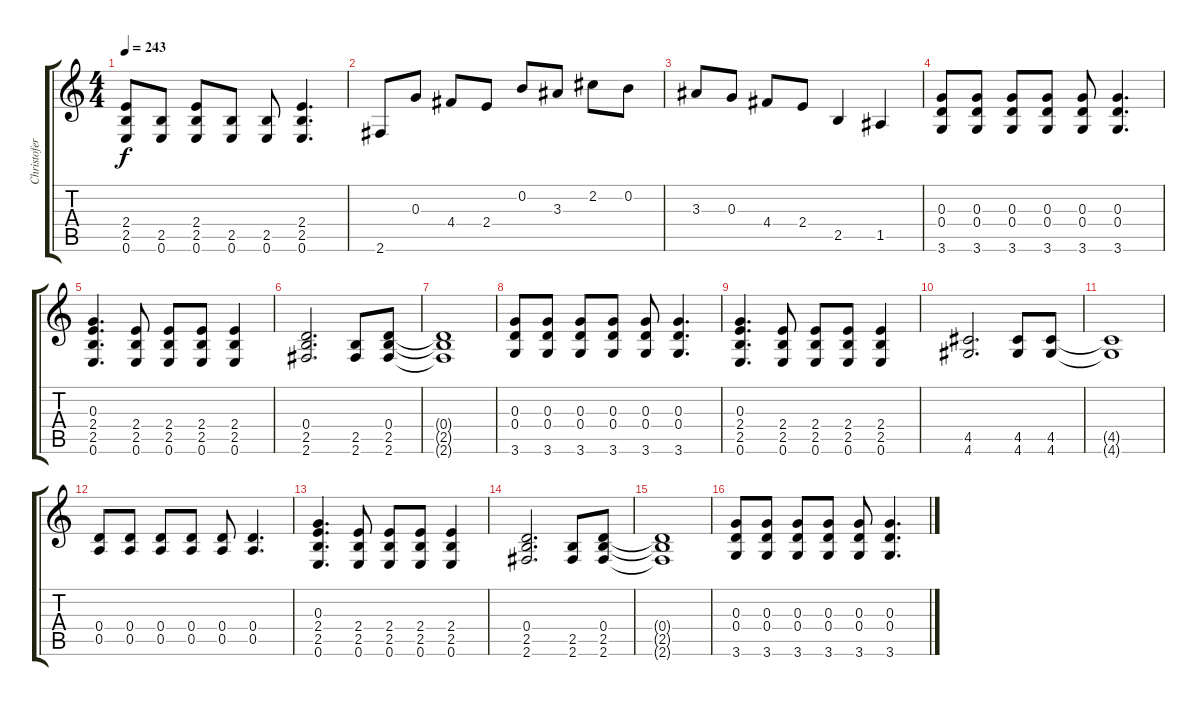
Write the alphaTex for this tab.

\track ("Christofer" "Christofer") {instrument distortionguitar}
\staff {score tabs}
\tuning (E4 B3 G3 D3 A2 E2) {hide}
\ts (4 4)
\tempo 243
\clef g2
\ks c
(2.4 2.5 0.6).8{dy f} (2.5 0.6).8 (2.4 2.5 0.6).8 (2.5 0.6).8 (2.5 0.6).8 (2.4 2.5 0.6).4{d} |
2.6.8 0.3.8 4.4.8 2.4.8 0.2.8 3.3.8 2.2.8 0.2.8 |
3.3.8 0.3.8 4.4.8 2.4.8 2.5.4 1.5.4 |
(0.3 0.4 3.6).8 (0.3 0.4 3.6).8 (0.3 0.4 3.6).8 (0.3 0.4 3.6).8 (0.3 0.4 3.6).8 (0.3 0.4 3.6).4{d} |
(0.3 2.4 2.5 0.6).4{d} (2.4 2.5 0.6).8 (2.4 2.5 0.6).8 (2.4 2.5 0.6).8 (2.4 2.5 0.6).4 |
(0.4 2.5 2.6).2{d} (2.5 2.6).8 (0.4 2.5 2.6).8 |
(0.4{t} 2.5{t} 2.6{t}).1 |
(0.3 0.4 3.6).8 (0.3 0.4 3.6).8 (0.3 0.4 3.6).8 (0.3 0.4 3.6).8 (0.3 0.4 3.6).8 (0.3 0.4 3.6).4{d} |
(0.3 2.4 2.5 0.6).4{d} (2.4 2.5 0.6).8 (2.4 2.5 0.6).8 (2.4 2.5 0.6).8 (2.4 2.5 0.6).4 |
(4.5 4.6).2{d} (4.5 4.6).8 (4.5 4.6).8 |
(4.5{t} 4.6{t}).1 |
(0.4 0.5).8 (0.4 0.5).8 (0.4 0.5).8 (0.4 0.5).8 (0.4 0.5).8 (0.4 0.5).4{d} |
(0.3 2.4 2.5 0.6).4{d} (2.4 2.5 0.6).8 (2.4 2.5 0.6).8 (2.4 2.5 0.6).8 (2.4 2.5 0.6).4 |
(0.4 2.5 2.6).2{d} (2.5 2.6).8 (0.4 2.5 2.6).8 |
(0.4{t} 2.5{t} 2.6{t}).1 |
(0.3 0.4 3.6).8 (0.3 0.4 3.6).8 (0.3 0.4 3.6).8 (0.3 0.4 3.6).8 (0.3 0.4 3.6).8 (0.3 0.4 3.6).4{d}
